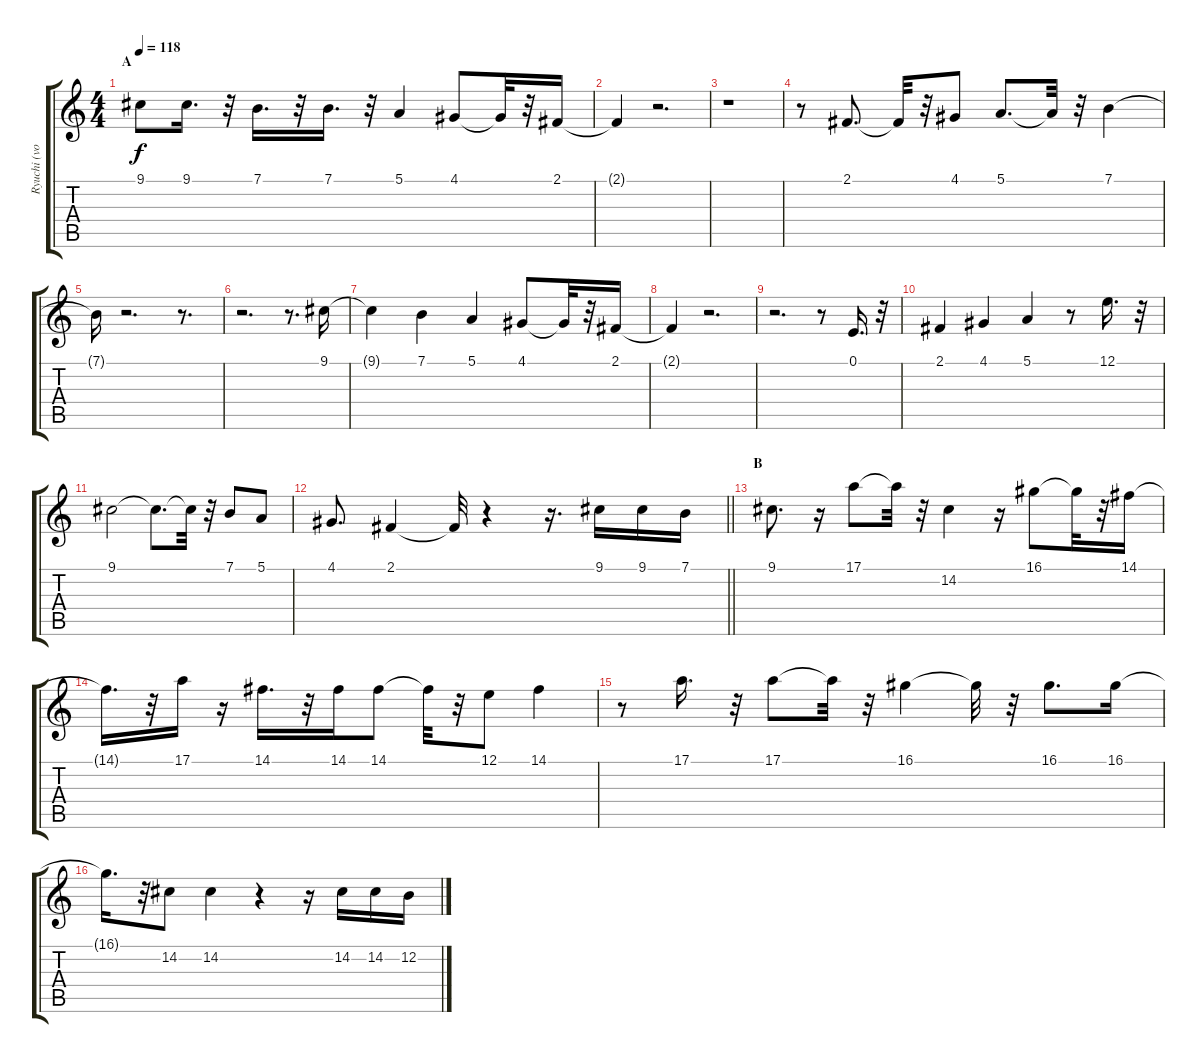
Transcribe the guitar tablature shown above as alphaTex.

\track ("Ryuchi (voice)" "Ryuchi (vo") {instrument pad1newage}
\staff {score tabs}
\tuning (E4 B3 G3 D3 A2 E2) {hide}
\ts (4 4)
\section ("" "A")
\tempo 118
\clef g2
\ks c
9.1{t}.8{dy f} 9.1.16{d} r.32 7.1.16{d} r.32 7.1.16{d} r.32 5.1.4 4.1.8 4.1{t}.32 r.32 2.1.16 |
2.1{t}.4 r.2{d} |
r.1 |
r.8 2.1.8{d} 2.1{t}.32 r.32 4.1.8 5.1.8{d} 5.1{t}.32 r.32 7.1.4 |
7.1{t}.16 r.2{d} r.8{d} |
r.2{d} r.8{d} 9.1.16 |
9.1{t}.4 7.1.4 5.1.4 4.1.8 4.1{t}.32 r.32 2.1.16 |
2.1{t}.4 r.2{d} |
r.2{d} r.8 0.1.16{d} r.32 |
2.1.4 4.1.4 5.1.4 r.8 12.1.16{d} r.32 |
9.1.2 9.1{t}.8{d} 9.1{t}.32 r.32 7.1.8 5.1.8 |
\barLineRight lightlight
4.1.8{d} 2.1.4 2.1{t}.32 r.4 r.16{d} 9.1.16 9.1.16 7.1.16 |
\section ("" "B")
9.1.8{d} r.16 17.1.8 17.1{t}.32 r.32 14.2.4 r.16 16.1.8 16.1{t}.32 r.32 14.1.16 |
14.1{t}.16{d} r.32 17.1.16 r.16 14.1.16{d} r.32 14.1.16 14.1.8 14.1{t}.32 r.32 12.1.8 14.1.4 |
r.8 17.1.16{d} r.32 17.1.8 17.1{t}.32 r.32 16.1.4 16.1{t}.32 r.32 16.1.8{d} 16.1.16 |
16.1{t}.16{d} r.32 14.2.8 14.2.4 r.4 r.16 14.2.16 14.2.16 12.2.16
